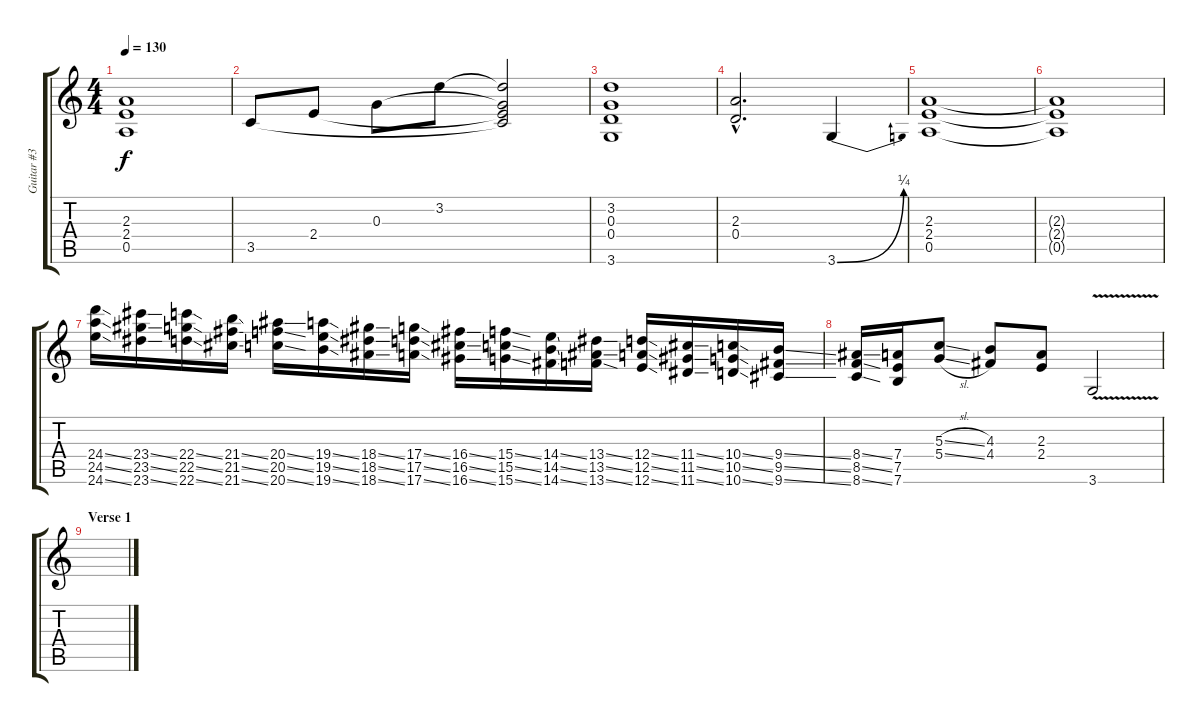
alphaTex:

\track ("Guitar #3 - Rhythm" "Guitar #3 ") {instrument distortionguitar}
\staff {score tabs}
\tuning (E4 B3 G3 D3 A2 E2) {hide}
\ts (4 4)
\tempo 130
\clef g2
\ks c
(2.3 2.4 0.5).1{dy f} |
3.5.8 2.4.8 0.3.8 3.2.8 (3.2{t} 0.3{t} 2.4{t} 3.5{t}).2 |
(3.2 0.3 0.4 3.6).1 |
(2.3{hac} 0.4{hac}).2{d} 3.6{be (bend 0 0 60 1)}.4 |
(2.3 2.4 0.5).1 |
(2.3{t} 2.4{t} 0.5{t}).1 |
(24.4{ss} 24.5{ss} 24.6{ss}).16{instrument guitarfretnoise} (23.4{ss} 23.5{ss} 23.6{ss}).16 (22.4{ss} 22.5{ss} 22.6{ss}).16 (21.4{ss} 21.5{ss} 21.6{ss}).16 (20.4{ss} 20.5{ss} 20.6{ss}).16 (19.4{ss} 19.5{ss} 19.6{ss}).16 (18.4{ss} 18.5{ss} 18.6{ss}).16 (17.4{ss} 17.5{ss} 17.6{ss}).16 (16.4{ss} 16.5{ss} 16.6{ss}).16 (15.4{ss} 15.5{ss} 15.6{ss}).16 (14.4{ss} 14.5{ss} 14.6{ss}).16 (13.4{ss} 13.5{ss} 13.6{ss}).16 (12.4{ss} 12.5{ss} 12.6{ss}).16 (11.4{ss} 11.5{ss} 11.6{ss}).16 (10.4{ss} 10.5{ss} 10.6{ss}).16 (9.4{ss} 9.5{ss} 9.6{ss}).16 |
(8.4{ss} 8.5{ss} 8.6{ss}).16 (7.4 7.5 7.6).16 (5.3{sl} 5.4{sl}).8{instrument distortionguitar} (4.3 4.4).8 (2.3 2.4).8 3.6{v}.2 |
\section ("" "Verse 1")
